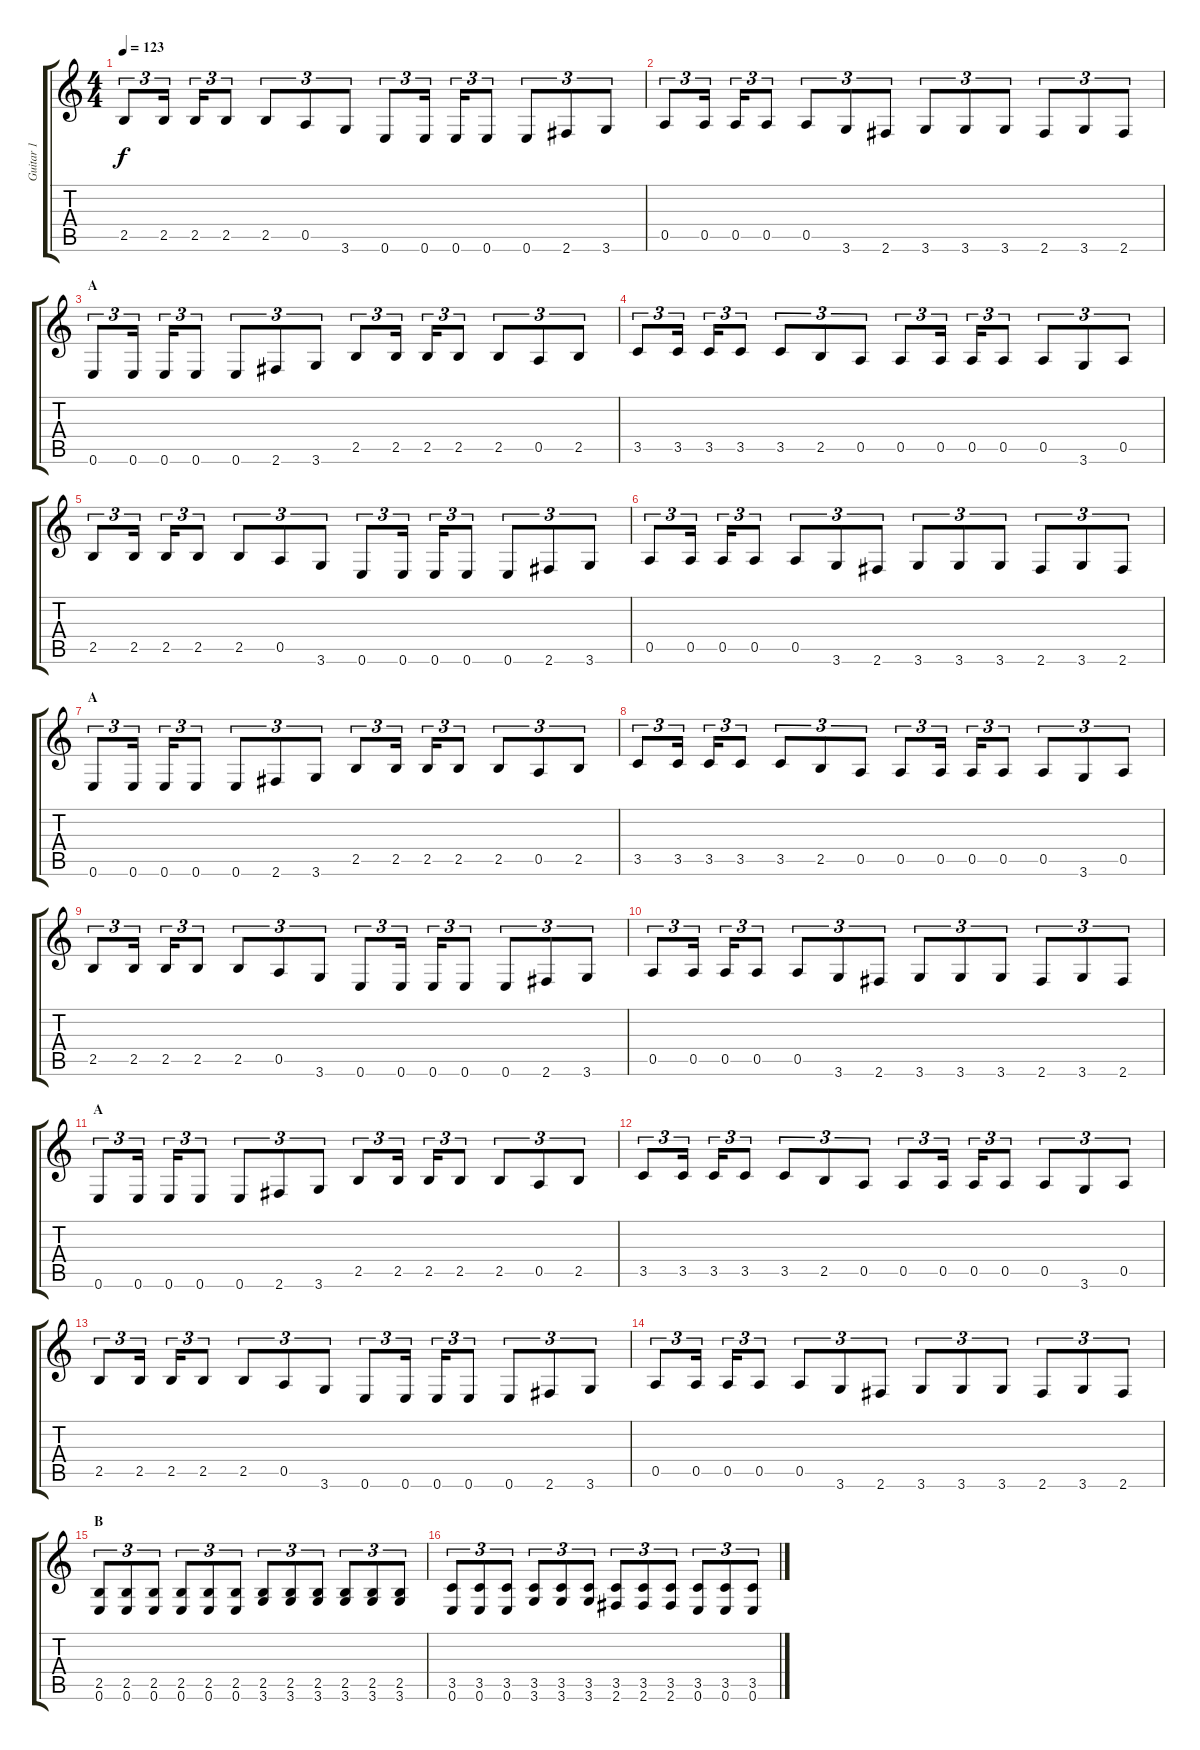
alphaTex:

\track ("Guitar 1" "Guitar 1") {instrument distortionguitar}
\staff {score tabs}
\tuning (E4 B3 G3 D3 A2 E2) {hide}
\ts (4 4)
\tempo 123
\clef g2
\ks c
2.5.8{tu (3 2) dy f} 2.5.16{tu (3 2)} 2.5.16{tu (3 2)} 2.5.8{tu (3 2)} 2.5.8{tu (3 2)} 0.5.8{tu (3 2)} 3.6.8{tu (3 2)} 0.6.8{tu (3 2)} 0.6.16{tu (3 2)} 0.6.16{tu (3 2)} 0.6.8{tu (3 2)} 0.6.8{tu (3 2)} 2.6.8{tu (3 2)} 3.6.8{tu (3 2)} |
0.5.8{tu (3 2)} 0.5.16{tu (3 2)} 0.5.16{tu (3 2)} 0.5.8{tu (3 2)} 0.5.8{tu (3 2)} 3.6.8{tu (3 2)} 2.6.8{tu (3 2)} 3.6.8{tu (3 2)} 3.6.8{tu (3 2)} 3.6.8{tu (3 2)} 2.6.8{tu (3 2)} 3.6.8{tu (3 2)} 2.6.8{tu (3 2)} |
\section ("" "A")
0.6.8{tu (3 2)} 0.6.16{tu (3 2)} 0.6.16{tu (3 2)} 0.6.8{tu (3 2)} 0.6.8{tu (3 2)} 2.6.8{tu (3 2)} 3.6.8{tu (3 2)} 2.5.8{tu (3 2)} 2.5.16{tu (3 2)} 2.5.16{tu (3 2)} 2.5.8{tu (3 2)} 2.5.8{tu (3 2)} 0.5.8{tu (3 2)} 2.5.8{tu (3 2)} |
3.5.8{tu (3 2)} 3.5.16{tu (3 2)} 3.5.16{tu (3 2)} 3.5.8{tu (3 2)} 3.5.8{tu (3 2)} 2.5.8{tu (3 2)} 0.5.8{tu (3 2)} 0.5.8{tu (3 2)} 0.5.16{tu (3 2)} 0.5.16{tu (3 2)} 0.5.8{tu (3 2)} 0.5.8{tu (3 2)} 3.6.8{tu (3 2)} 0.5.8{tu (3 2)} |
2.5.8{tu (3 2)} 2.5.16{tu (3 2)} 2.5.16{tu (3 2)} 2.5.8{tu (3 2)} 2.5.8{tu (3 2)} 0.5.8{tu (3 2)} 3.6.8{tu (3 2)} 0.6.8{tu (3 2)} 0.6.16{tu (3 2)} 0.6.16{tu (3 2)} 0.6.8{tu (3 2)} 0.6.8{tu (3 2)} 2.6.8{tu (3 2)} 3.6.8{tu (3 2)} |
0.5.8{tu (3 2)} 0.5.16{tu (3 2)} 0.5.16{tu (3 2)} 0.5.8{tu (3 2)} 0.5.8{tu (3 2)} 3.6.8{tu (3 2)} 2.6.8{tu (3 2)} 3.6.8{tu (3 2)} 3.6.8{tu (3 2)} 3.6.8{tu (3 2)} 2.6.8{tu (3 2)} 3.6.8{tu (3 2)} 2.6.8{tu (3 2)} |
\section ("" "A")
0.6.8{tu (3 2)} 0.6.16{tu (3 2)} 0.6.16{tu (3 2)} 0.6.8{tu (3 2)} 0.6.8{tu (3 2)} 2.6.8{tu (3 2)} 3.6.8{tu (3 2)} 2.5.8{tu (3 2)} 2.5.16{tu (3 2)} 2.5.16{tu (3 2)} 2.5.8{tu (3 2)} 2.5.8{tu (3 2)} 0.5.8{tu (3 2)} 2.5.8{tu (3 2)} |
3.5.8{tu (3 2)} 3.5.16{tu (3 2)} 3.5.16{tu (3 2)} 3.5.8{tu (3 2)} 3.5.8{tu (3 2)} 2.5.8{tu (3 2)} 0.5.8{tu (3 2)} 0.5.8{tu (3 2)} 0.5.16{tu (3 2)} 0.5.16{tu (3 2)} 0.5.8{tu (3 2)} 0.5.8{tu (3 2)} 3.6.8{tu (3 2)} 0.5.8{tu (3 2)} |
2.5.8{tu (3 2)} 2.5.16{tu (3 2)} 2.5.16{tu (3 2)} 2.5.8{tu (3 2)} 2.5.8{tu (3 2)} 0.5.8{tu (3 2)} 3.6.8{tu (3 2)} 0.6.8{tu (3 2)} 0.6.16{tu (3 2)} 0.6.16{tu (3 2)} 0.6.8{tu (3 2)} 0.6.8{tu (3 2)} 2.6.8{tu (3 2)} 3.6.8{tu (3 2)} |
0.5.8{tu (3 2)} 0.5.16{tu (3 2)} 0.5.16{tu (3 2)} 0.5.8{tu (3 2)} 0.5.8{tu (3 2)} 3.6.8{tu (3 2)} 2.6.8{tu (3 2)} 3.6.8{tu (3 2)} 3.6.8{tu (3 2)} 3.6.8{tu (3 2)} 2.6.8{tu (3 2)} 3.6.8{tu (3 2)} 2.6.8{tu (3 2)} |
\section ("" "A")
0.6.8{tu (3 2)} 0.6.16{tu (3 2)} 0.6.16{tu (3 2)} 0.6.8{tu (3 2)} 0.6.8{tu (3 2)} 2.6.8{tu (3 2)} 3.6.8{tu (3 2)} 2.5.8{tu (3 2)} 2.5.16{tu (3 2)} 2.5.16{tu (3 2)} 2.5.8{tu (3 2)} 2.5.8{tu (3 2)} 0.5.8{tu (3 2)} 2.5.8{tu (3 2)} |
3.5.8{tu (3 2)} 3.5.16{tu (3 2)} 3.5.16{tu (3 2)} 3.5.8{tu (3 2)} 3.5.8{tu (3 2)} 2.5.8{tu (3 2)} 0.5.8{tu (3 2)} 0.5.8{tu (3 2)} 0.5.16{tu (3 2)} 0.5.16{tu (3 2)} 0.5.8{tu (3 2)} 0.5.8{tu (3 2)} 3.6.8{tu (3 2)} 0.5.8{tu (3 2)} |
2.5.8{tu (3 2)} 2.5.16{tu (3 2)} 2.5.16{tu (3 2)} 2.5.8{tu (3 2)} 2.5.8{tu (3 2)} 0.5.8{tu (3 2)} 3.6.8{tu (3 2)} 0.6.8{tu (3 2)} 0.6.16{tu (3 2)} 0.6.16{tu (3 2)} 0.6.8{tu (3 2)} 0.6.8{tu (3 2)} 2.6.8{tu (3 2)} 3.6.8{tu (3 2)} |
0.5.8{tu (3 2)} 0.5.16{tu (3 2)} 0.5.16{tu (3 2)} 0.5.8{tu (3 2)} 0.5.8{tu (3 2)} 3.6.8{tu (3 2)} 2.6.8{tu (3 2)} 3.6.8{tu (3 2)} 3.6.8{tu (3 2)} 3.6.8{tu (3 2)} 2.6.8{tu (3 2)} 3.6.8{tu (3 2)} 2.6.8{tu (3 2)} |
\section ("" "B")
(2.5 0.6).8{tu (3 2)} (2.5 0.6).8{tu (3 2)} (2.5 0.6).8{tu (3 2)} (2.5 0.6).8{tu (3 2)} (2.5 0.6).8{tu (3 2)} (2.5 0.6).8{tu (3 2)} (2.5 3.6).8{tu (3 2)} (2.5 3.6).8{tu (3 2)} (2.5 3.6).8{tu (3 2)} (2.5 3.6).8{tu (3 2)} (2.5 3.6).8{tu (3 2)} (2.5 3.6).8{tu (3 2)} |
(3.5 0.6).8{tu (3 2)} (3.5 0.6).8{tu (3 2)} (3.5 0.6).8{tu (3 2)} (3.5 3.6).8{tu (3 2)} (3.5 3.6).8{tu (3 2)} (3.5 3.6).8{tu (3 2)} (3.5 2.6).8{tu (3 2)} (3.5 2.6).8{tu (3 2)} (3.5 2.6).8{tu (3 2)} (3.5 0.6).8{tu (3 2)} (3.5 0.6).8{tu (3 2)} (3.5 0.6).8{tu (3 2)}
